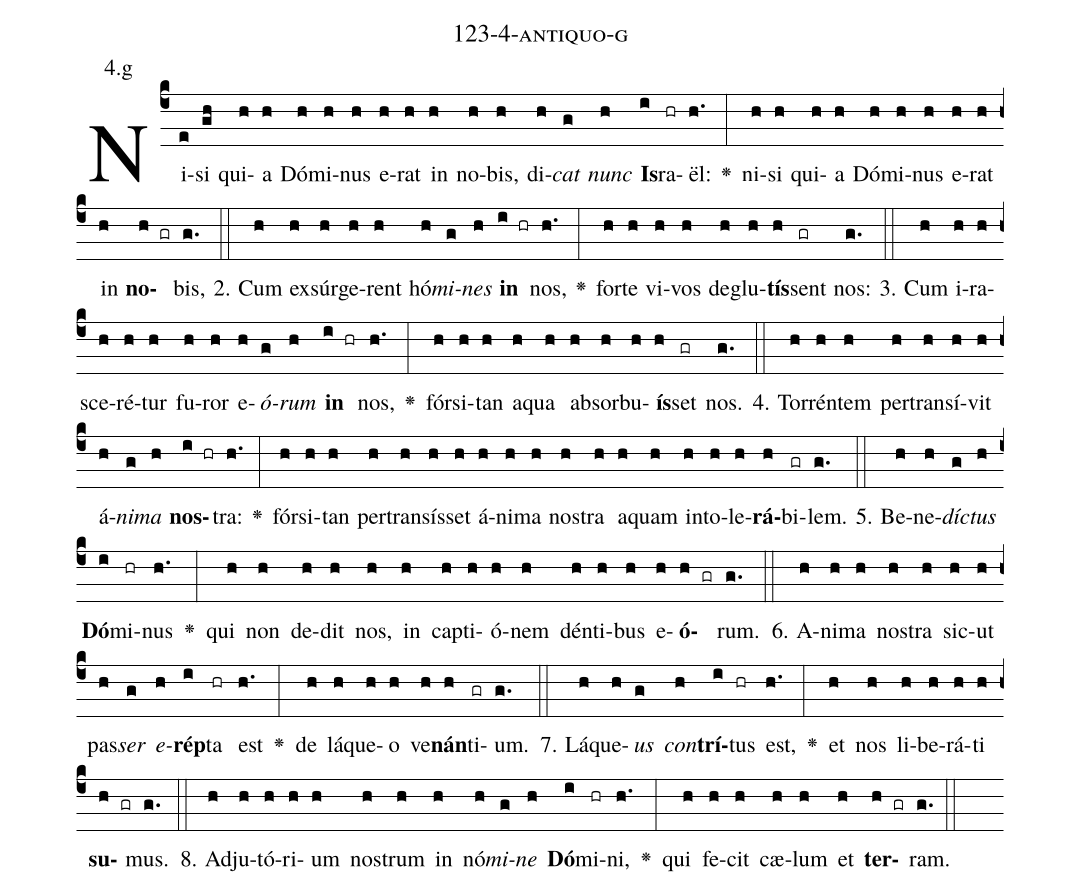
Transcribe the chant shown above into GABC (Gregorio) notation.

name: 123-4-antiquo-g;
annotation: 4.g;
%%
(c4)Ni(e)si(gh) qui(h)a(h) Dó(h)mi(h)nus(h) e(h)rat(h) in(h) no(h)bis,(h) di(h)<i>cat</i>(g) <i>nunc</i>(h) <b>Is</b>(i)ra(hr)ël:(h.) <v>\greheightstar</v>(:) ni(h)si(h) qui(h)a(h) Dó(h)mi(h)nus(h) e(h)rat(h) in(h) <b>no</b>(h gr)bis,(g.) (::)
2. Cum(h) ex(h)súr(h)ge(h)rent(h) hó(h)<i>mi</i>(g)<i>nes</i>(h) <b>in</b>(i hr) nos,(h.) <v>\greheightstar</v>(:) for(h)te(h) vi(h)vos(h) de(h)glu(h)<b>tís</b>(h)sent(gr) nos:(g.) (::)
3. Cum(h) i(h)ra(h)sce(h)ré(h)tur(h) fu(h)ror(h) e(h)<i>ó</i>(g)<i>rum</i>(h) <b>in</b>(i hr) nos,(h.) <v>\greheightstar</v>(:) fór(h)si(h)tan(h) a(h)qua(h) ab(h)sor(h)bu(h)<b>ís</b>(h)set(gr) nos.(g.) (::)
4. Tor(h)rén(h)tem(h) per(h)trans(h)í(h)vit(h) á(h)<i>ni</i>(g)<i>ma</i>(h) <b>nos</b>(i hr)tra:(h.) <v>\greheightstar</v>(:) fór(h)si(h)tan(h) per(h)trans(h)ís(h)set(h) á(h)ni(h)ma(h) nos(h)tra(h) a(h)quam(h) in(h)to(h)le(h)<b>rá</b>(h)bi(gr)lem.(g.) (::)
5. Be(h)ne(h)<i>díc</i>(g)<i>tus</i>(h) <b>Dó</b>(i)mi(hr)nus(h.) <v>\greheightstar</v>(:) qui(h) non(h) de(h)dit(h) nos,(h) in(h) cap(h)ti(h)ó(h)nem(h) dén(h)ti(h)bus(h) e(h)<b>ó</b>(h gr)rum.(g.) (::)
6. A(h)ni(h)ma(h) nos(h)tra(h) sic(h)ut(h) pas(h)<i>ser</i>(g) <i>e</i>(h)<b>rép</b>(i)ta(hr) est(h.) <v>\greheightstar</v>(:) de(h) lá(h)que(h)o(h) ve(h)<b>nán</b>(h)ti(gr)um.(g.) (::)
7. Lá(h)que(h)<i>us</i>(g) <i>con</i>(h)<b>trí</b>(i)tus(hr) est,(h.) <v>\greheightstar</v>(:) et(h) nos(h) li(h)be(h)rá(h)ti(h) <b>su</b>(h gr)mus.(g.) (::)
8. Ad(h)ju(h)tó(h)ri(h)um(h) nos(h)trum(h) in(h) nó(h)<i>mi</i>(g)<i>ne</i>(h) <b>Dó</b>(i)mi(hr)ni,(h.) <v>\greheightstar</v>(:) qui(h) fe(h)cit(h) cæ(h)lum(h) et(h) <b>ter</b>(h gr)ram.(g.) (::)
